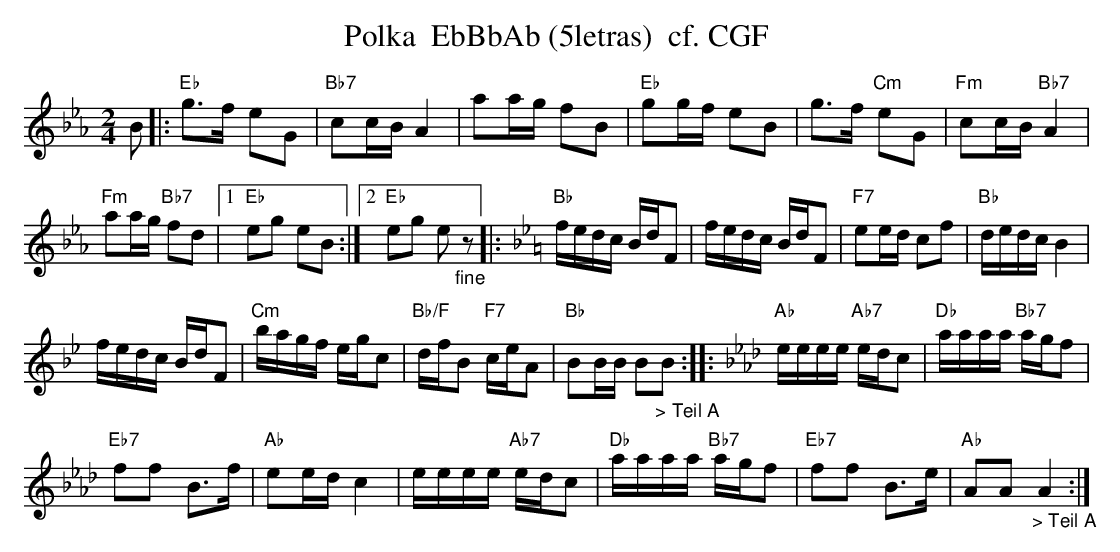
X:1
T:Polka  EbBbAb (5letras)  cf. CGF
M:2/4
L:1/16
K:Ebmaj%%MIDI gchordon
B2 |: "Eb"g3f e2G2 | "Bb7"c2cBA4 | a2ag f2B2 | "Eb"g2gf e2B2 | g3f "Cm"e2G2 | "Fm"c2cB"Bb7"A4 |
"Fm"a2ag "Bb7"f2d2 |1 "Eb"e2g2 e2B2 :|2 "Eb"e2g2 e2"_fine"z2 |: [K:Bbmaj] "Bb"fedc BdF2 | fedc BdF2 | "F7"e2ed c2f2 | "Bb"dedc B4 |
fedc BdF2 | "Cm"bagf egc2 | "Bb/F"dfB2 "F7"ceA2 | "Bb"B2BB B2"_> Teil A"B2 :: [K:Abmaj] "Ab"eeee "Ab7"edc2 | "Db"aaaa "Bb7"agf2 |
"Eb7"f2f2 B3f | "Ab"e2edc4 | eeee "Ab7"edc2 | "Db"aaaa "Bb7"agf2 | "Eb7"f2f2 B3e | "Ab"A2A2 "_> Teil A"A4 :|
